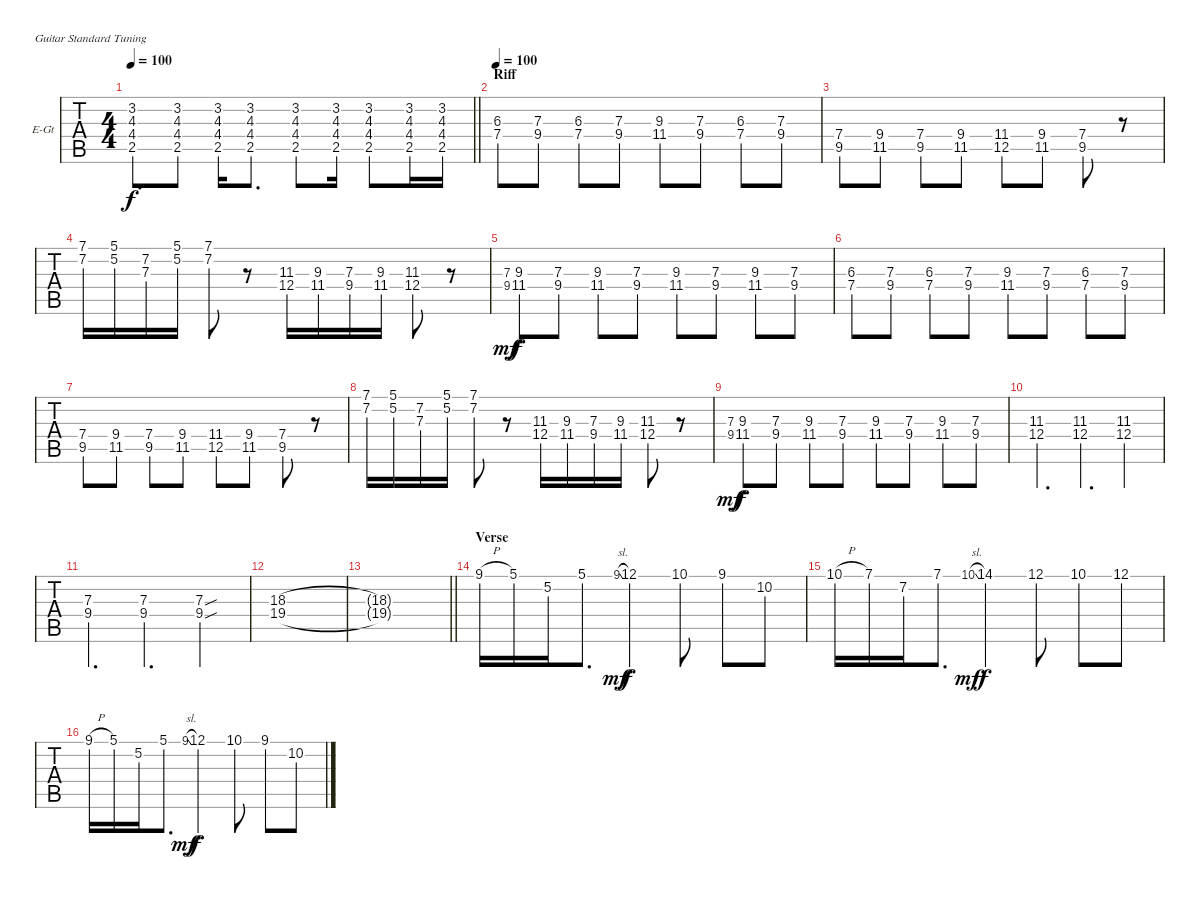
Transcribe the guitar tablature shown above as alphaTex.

\bracketExtendMode groupsimilarinstruments
\firstSystemTrackNameOrientation horizontal
\otherSystemsTrackNameOrientation horizontal
\track ("Nick" "E-Gt") {instrument distortionguitar}
\staff {tabs}
\tuning (E4 B3 G3 D3 A2 E2)
\ts (4 4)
\tempo 100
\clef g2
\barLineRight lightlight
\ks c
(3.2 4.3 4.4 2.5).8{d dy f} (3.2 4.3 4.4 2.5).8 (3.2 4.3 4.4 2.5).16 (3.2 4.3 4.4 2.5).8{d} (3.2 4.3 4.4 2.5).8 (3.2 4.3 4.4 2.5).16 (3.2 4.3 4.4 2.5).8 (3.2 4.3 4.4 2.5).16 (3.2 4.3 4.4 2.5).16 |
\section ("" "Riff")
\tempo 100
(6.3 7.4).8 (7.3 9.4).8 (6.3 7.4).8 (7.3 9.4).8 (9.3 11.4).8 (7.3 9.4).8 (6.3 7.4).8 (7.3 9.4).8 |
(7.4 9.5).8 (9.4 11.5).8 (7.4 9.5).8 (9.4 11.5).8 (11.4 12.5).8 (9.4 11.5).8 (7.4 9.5).8 r.8 |
(7.1 7.2).16 (5.1 5.2).16 (7.2 7.3).16 (5.1 5.2).16 (7.1 7.2).8 r.8 (11.3 12.4).16 (9.3 11.4).16 (7.3 9.4).16 (9.3 11.4).16 (11.3 12.4).8 r.8 |
(7.3 9.4).8{gr dy mf} (9.3 11.4).8{dy f} (7.3 9.4).8 (9.3 11.4).8 (7.3 9.4).8 (9.3 11.4).8 (7.3 9.4).8 (9.3 11.4).8 (7.3 9.4).8 |
(6.3 7.4).8 (7.3 9.4).8 (6.3 7.4).8 (7.3 9.4).8 (9.3 11.4).8 (7.3 9.4).8 (6.3 7.4).8 (7.3 9.4).8 |
(7.4 9.5).8 (9.4 11.5).8 (7.4 9.5).8 (9.4 11.5).8 (11.4 12.5).8 (9.4 11.5).8 (7.4 9.5).8 r.8 |
(7.1 7.2).16 (5.1 5.2).16 (7.2 7.3).16 (5.1 5.2).16 (7.1 7.2).8 r.8 (11.3 12.4).16 (9.3 11.4).16 (7.3 9.4).16 (9.3 11.4).16 (11.3 12.4).8 r.8 |
(7.3 9.4).8{gr dy mf} (9.3 11.4).8{dy f} (7.3 9.4).8 (9.3 11.4).8 (7.3 9.4).8 (9.3 11.4).8 (7.3 9.4).8 (9.3 11.4).8 (7.3 9.4).8 |
(11.3 12.4).4{d} (11.3 12.4).4{d} (11.3 12.4).4 |
(7.3 9.4).4{d} (7.3 9.4).4{d} (7.3{sou} 9.4{sou}).4 |
(18.3 19.4).1 |
\barLineRight lightlight
(18.3{t} 19.4{t}).1 |
\section ("" "Verse")
9.1{h}.16 5.1.16 5.2.16 5.1.8{d} 9.1{sl}.8{gr dy mf} 12.1.4{dy f} 10.1.8 9.1.8 10.2.8 |
10.1{h}.16 7.1.16 7.2.16 7.1.8{d} 10.1{sl}.8{gr dy mf} 14.1.4{dy f} 12.1.8 10.1.8 12.1.8 |
9.1{h}.16 5.1.16 5.2.16 5.1.8{d} 9.1{sl}.8{gr dy mf} 12.1.4{dy f} 10.1.8 9.1.8 10.2.8
